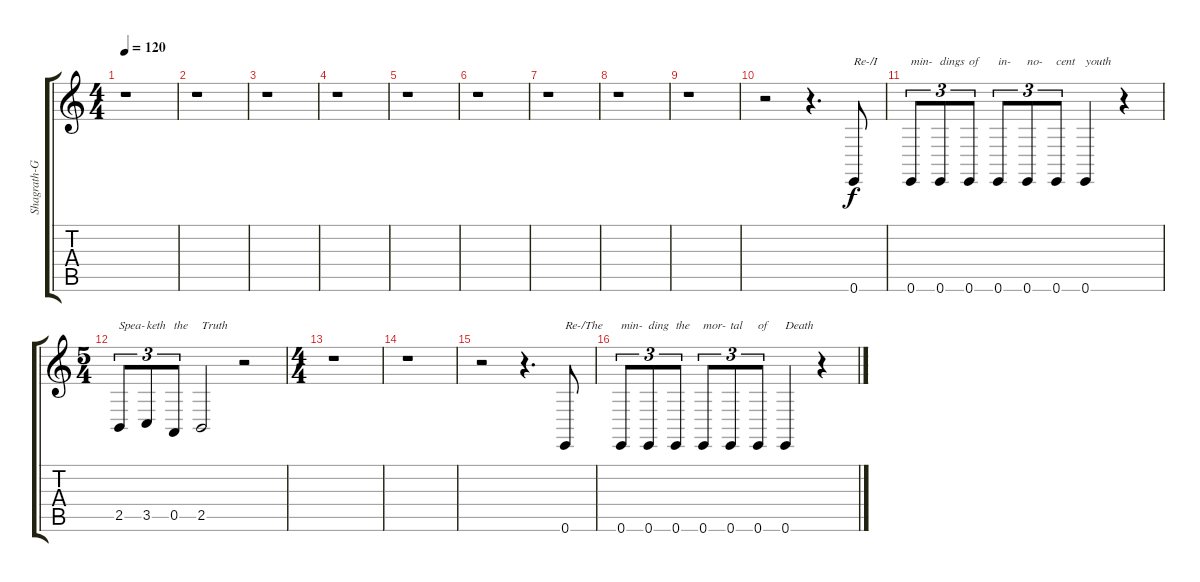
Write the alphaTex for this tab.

\track ("Shagrath-Growls" "Shagrath-G") {instrument tuba}
\staff {score tabs}
\tuning (E4 B3 G3 D3 A2 E2) {hide}
\ts (4 4)
\tempo 120
\clef g2
\ks c
r.1{dy f} |
r.1 |
r.1 |
r.1 |
r.1 |
r.1 |
r.1 |
r.1 |
r.1 |
r.2 r.4{d} 0.6.8{txt "Re-/I"} |
0.6.8{tu (3 2) txt "min-"} 0.6.8{tu (3 2) txt "dings"} 0.6.8{tu (3 2) txt "of"} 0.6.8{tu (3 2) txt "in-"} 0.6.8{tu (3 2) txt "no-"} 0.6.8{tu (3 2) txt "cent"} 0.6.4{txt "youth"} r.4 |
\ts (5 4)
2.5.8{tu (3 2) txt "Spea-"} 3.5.8{tu (3 2) txt "keth"} 0.5.8{tu (3 2) txt "the"} 2.5.2{txt "Truth"} r.2 |
\ts (4 4)
r.1 |
r.1 |
r.2 r.4{d} 0.6.8{txt "Re-/The"} |
0.6.8{tu (3 2) txt "min-"} 0.6.8{tu (3 2) txt "ding"} 0.6.8{tu (3 2) txt "the"} 0.6.8{tu (3 2) txt "mor-"} 0.6.8{tu (3 2) txt "tal"} 0.6.8{tu (3 2) txt "of"} 0.6.4{txt "Death"} r.4
